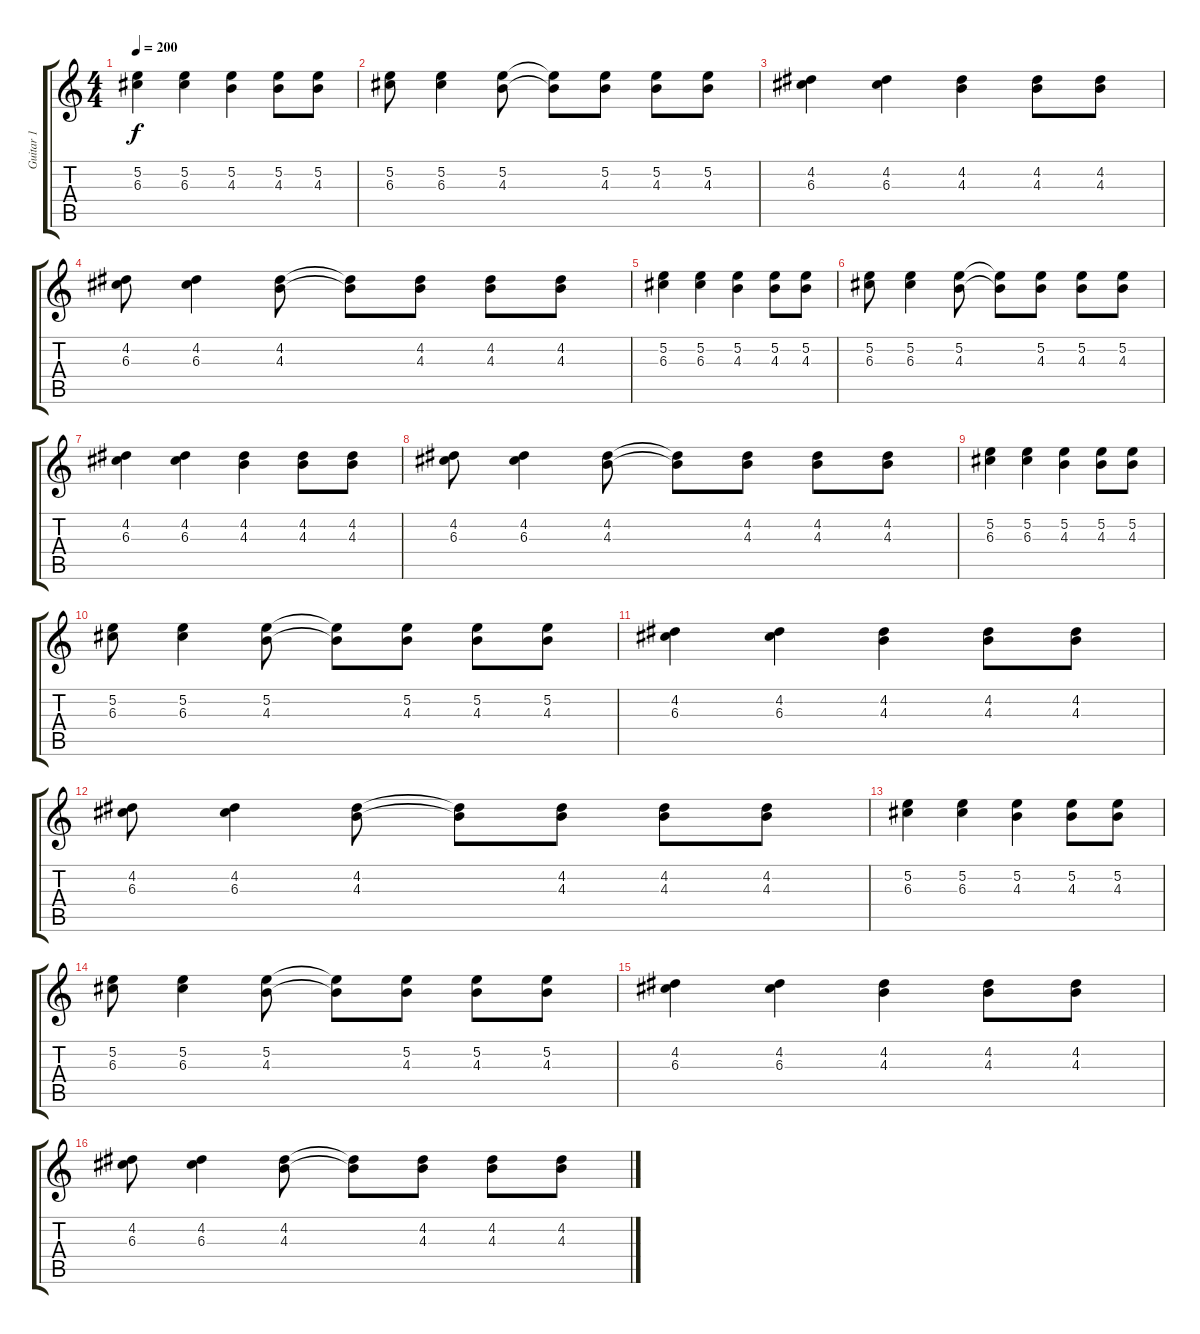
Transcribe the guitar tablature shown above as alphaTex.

\track ("Guitar 1" "Guitar 1") {instrument distortionguitar}
\staff {score tabs}
\tuning (E4 B3 G3 D3 A2 E2) {hide}
\ts (4 4)
\tempo 200
\clef g2
\ks c
(5.2 6.3).4{dy f} (5.2 6.3).4 (5.2 4.3).4 (5.2 4.3).8 (5.2 4.3).8 |
(5.2 6.3).8 (5.2 6.3).4 (5.2 4.3).8 (5.2{t} 4.3{t}).8 (5.2 4.3).8 (5.2 4.3).8 (5.2 4.3).8 |
(4.2 6.3).4 (4.2 6.3).4 (4.2 4.3).4 (4.2 4.3).8 (4.2 4.3).8 |
(4.2 6.3).8 (4.2 6.3).4 (4.2 4.3).8 (4.2{t} 4.3{t}).8 (4.2 4.3).8 (4.2 4.3).8 (4.2 4.3).8 |
(5.2 6.3).4 (5.2 6.3).4 (5.2 4.3).4 (5.2 4.3).8 (5.2 4.3).8 |
(5.2 6.3).8 (5.2 6.3).4 (5.2 4.3).8 (5.2{t} 4.3{t}).8 (5.2 4.3).8 (5.2 4.3).8 (5.2 4.3).8 |
(4.2 6.3).4 (4.2 6.3).4 (4.2 4.3).4 (4.2 4.3).8 (4.2 4.3).8 |
(4.2 6.3).8 (4.2 6.3).4 (4.2 4.3).8 (4.2{t} 4.3{t}).8 (4.2 4.3).8 (4.2 4.3).8 (4.2 4.3).8 |
(5.2 6.3).4 (5.2 6.3).4 (5.2 4.3).4 (5.2 4.3).8 (5.2 4.3).8 |
(5.2 6.3).8 (5.2 6.3).4 (5.2 4.3).8 (5.2{t} 4.3{t}).8 (5.2 4.3).8 (5.2 4.3).8 (5.2 4.3).8 |
(4.2 6.3).4 (4.2 6.3).4 (4.2 4.3).4 (4.2 4.3).8 (4.2 4.3).8 |
(4.2 6.3).8 (4.2 6.3).4 (4.2 4.3).8 (4.2{t} 4.3{t}).8 (4.2 4.3).8 (4.2 4.3).8 (4.2 4.3).8 |
(5.2 6.3).4 (5.2 6.3).4 (5.2 4.3).4 (5.2 4.3).8 (5.2 4.3).8 |
(5.2 6.3).8 (5.2 6.3).4 (5.2 4.3).8 (5.2{t} 4.3{t}).8 (5.2 4.3).8 (5.2 4.3).8 (5.2 4.3).8 |
(4.2 6.3).4 (4.2 6.3).4 (4.2 4.3).4 (4.2 4.3).8 (4.2 4.3).8 |
(4.2 6.3).8 (4.2 6.3).4 (4.2 4.3).8 (4.2{t} 4.3{t}).8 (4.2 4.3).8 (4.2 4.3).8 (4.2 4.3).8
